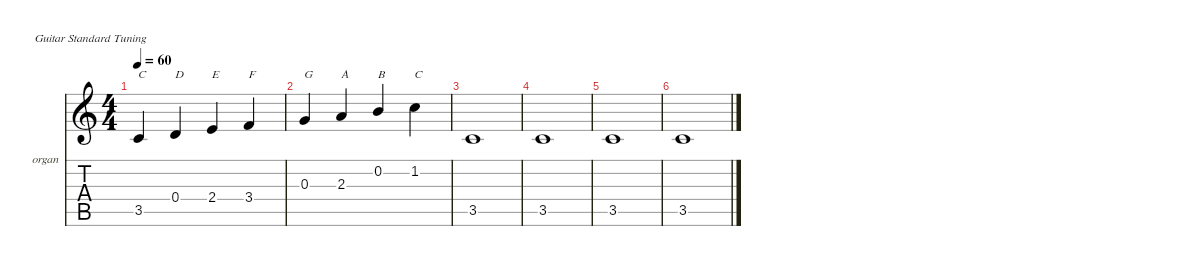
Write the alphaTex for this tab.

\defaultSystemsLayout 4
\hideDynamics
\bracketExtendMode nobrackets
\firstSystemTrackNameOrientation horizontal
\otherSystemsTrackNameOrientation horizontal
\track ("organ pedal" "organ") {instrument electricguitarclean}
\staff {score tabs}
\tuning (E4 B3 G3 D3 A2 E2)
\ts (4 4)
\tempo 60
\clef g2
\ks c
3.5.4{txt "C" dy mf instrument electricguitarclean beam Up} 0.4.4{txt "D" beam Up} 2.4.4{txt "E" beam Up} 3.4.4{txt "F" beam Up} |
0.3.4{txt "G" beam Up} 2.3.4{txt "A" beam Up} 0.2.4{txt "B" beam Up} 1.2.4{txt "C" beam Down} |
3.5.1{beam Up} |
3.5.1{beam Up} |
3.5.1{beam Up} |
3.5.1{beam Up}
